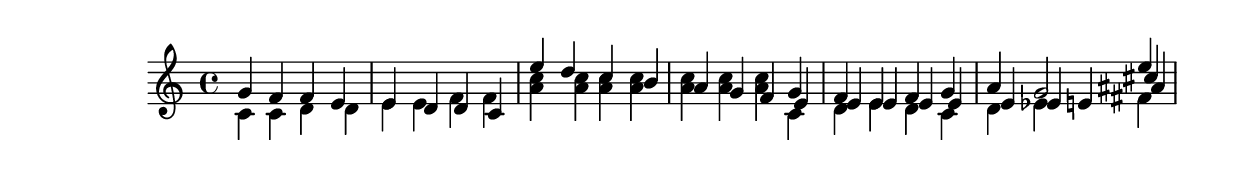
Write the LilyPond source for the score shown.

\version "2.14.0"
\header{
  texidoc="
In addition to normal collision rules, there is support for polyphony, 
where the collisions are avoided by shifting middle voices horizontally.
"
}


twovoice =
\relative c' \context Staff  << 
  {  g4 f f e e d d c } 
  \\ {  c4 c  d d e e f f }
>>

twovoicechords = \context Staff  <<
  \relative c' {
    e4 d c b a g f
  }\\
  \relative c' {
    <a c>4 <a c>4 <a c>4 <a c>4 <a c>
    <a c> <a c>  
  }
>>


threevoice = \context Staff  <<
  { g4 f e f g a g2 } \\
  {  c4 d e d c d es } \\
  { e4 e e e e e e e  }
>>

hairyChord = \context Staff  \relative c''
<<
  e \\
  fis, \\
  cis' \\
  \\
  ais
>>


  {
    \transpose c c' {
      \twovoice
      \twovoicechords
      \threevoice
    }
    \hairyChord
  }
  

